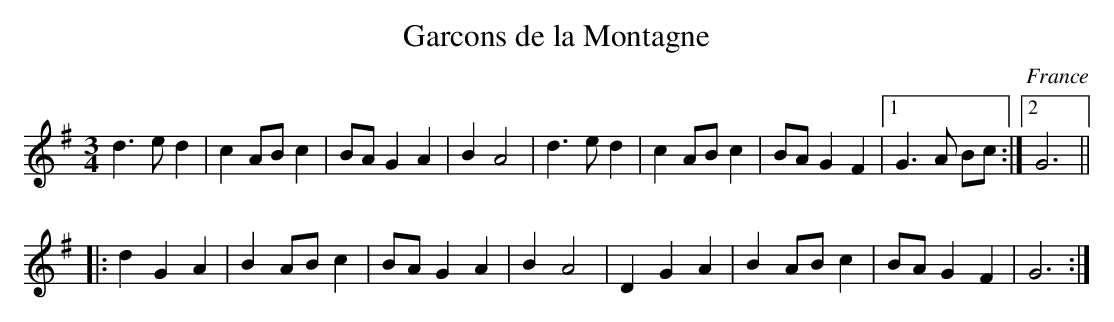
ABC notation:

X:1
T:Garcons de la Montagne
M:3/4
O:France
K:G
d3ed2|c2ABc2|BAG2A2|B2A4|\
d3ed2|c2ABc2|BAG2F2|1 G3A Bc:|2 G6||
|:d2G2A2|B2ABc2|BAG2A2|B2A4|\
D2G2A2|B2ABc2|BAG2F2|G6:|
